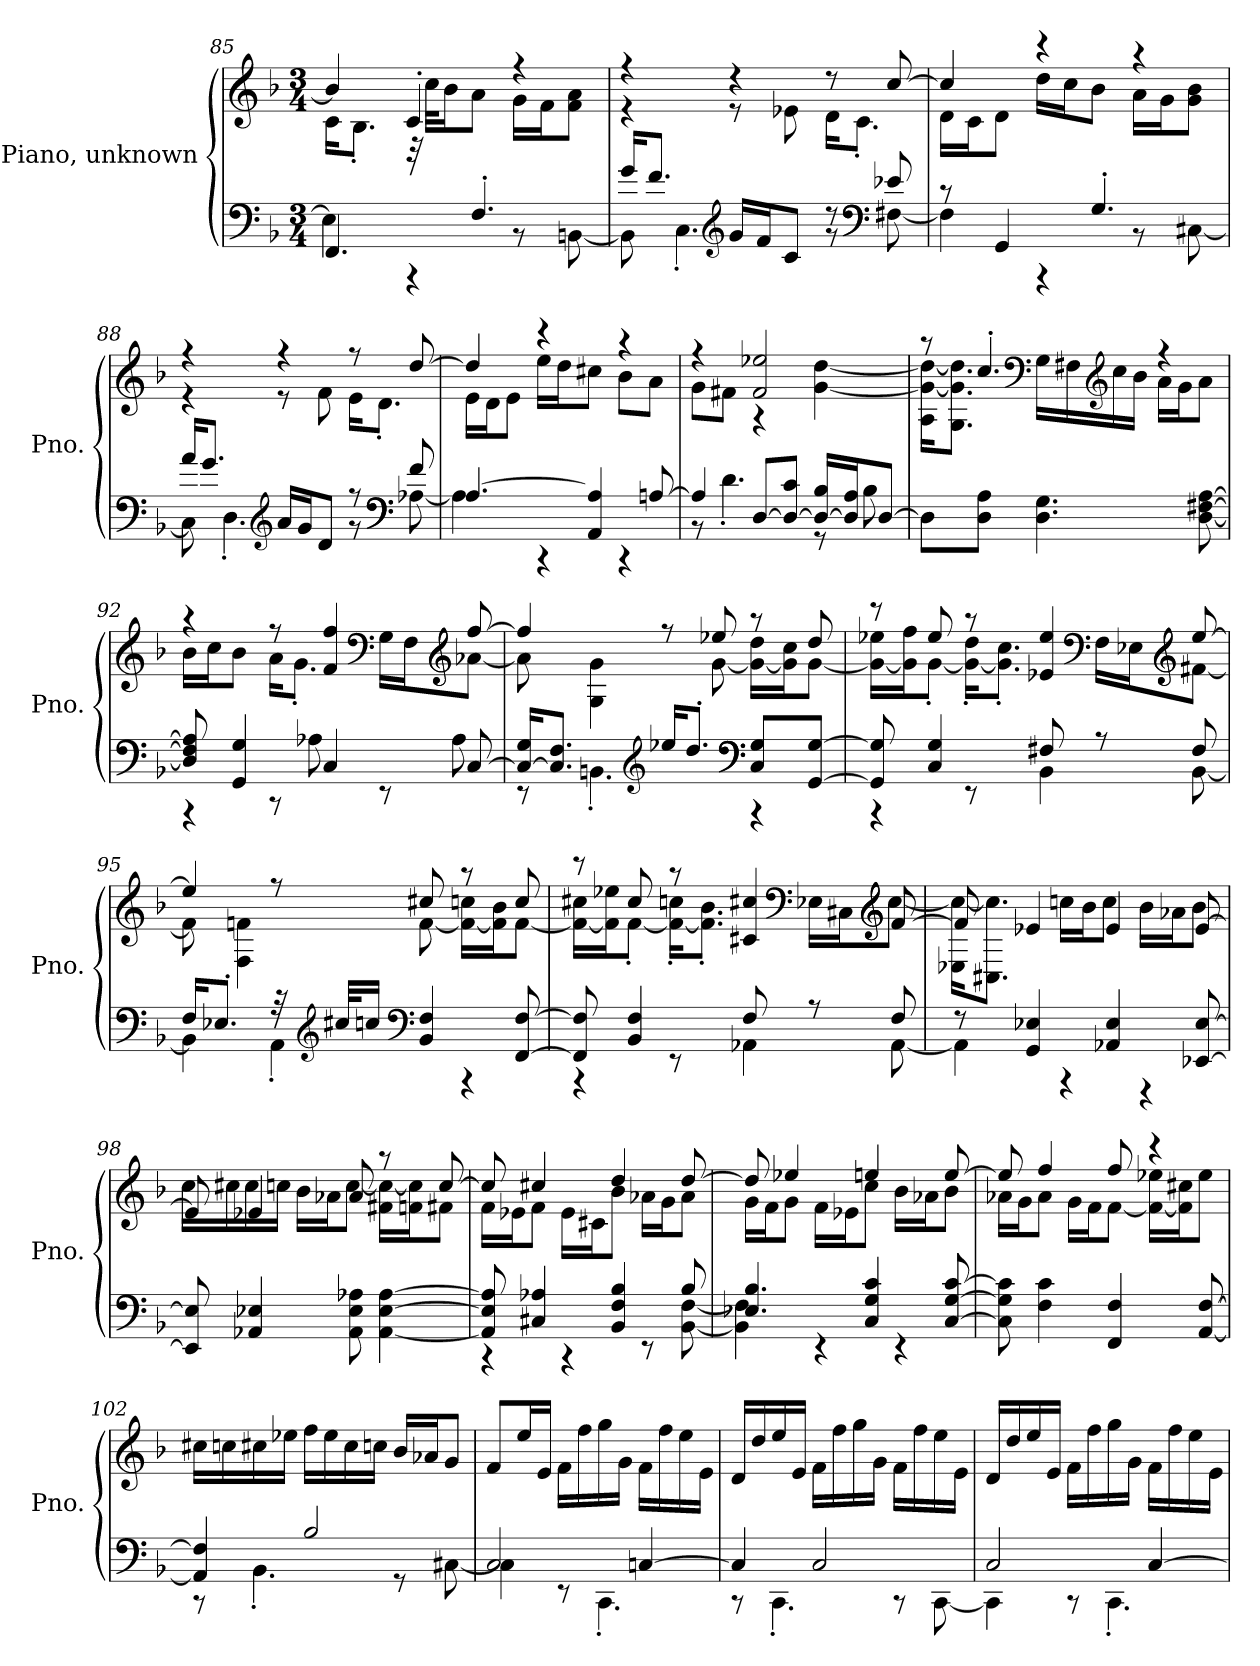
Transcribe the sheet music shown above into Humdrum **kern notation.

**kern	**kern
*part1	*part1
*staff2	*staff1
*I"Piano, unknown	*
*I'Pno.	*
*clefF4	*clefG2
*k[b-]	*k[b-]
*M3/4	*M3/4
=85	=85
*^	*^
4.FF/	4E\]	4b-/]	16c\KL
.	.	.	8.B-'\J
.	4r	4c'/	32r
.	.	.	32cc\KLL
.	.	.	16b-\J
4.F'/	.	.	8a\J
.	8r	4r	16g\LL
.	.	.	16f\J
.	[8BBn\	.	8f\ 8a\J
=86	=86	=86	=86
16g/KL	8BB\]	4r	4r
8.f/J	.	.	.
.	4.C'\	.	.
*clefG2	*	*	*
16g/LL	.	4r	8r
16f/J	.	.	.
8c/J	.	.	8e-X\
8r	8r	8r	16d\KL
.	.	.	8.c'\J
*clefF4	*	*	*
8e-X/	[8F#X\	[8cc/	.
!!LO:LB:g=z	!!
=87	=87	=87	=87
8r	4F#\]	4cc/]	16d\LL
.	.	.	16c\J
4GG/	.	.	8d\J
.	4r	4r	16dd\LL
.	.	.	16cc\J
4.G'/	.	.	8b-\J
.	8r	4r	16a\LL
.	.	.	16g\J
.	[8C#X\	.	8g\ 8b-\J
=88	=88	=88	=88
16a/KL	8C#\]	4r	4r
8.g/J	.	.	.
.	4.D'\	.	.
*clefG2	*	*	*
16a/LL	.	4r	8r
16g/J	.	.	.
8d/J	.	.	8f\
8r	8r	8r	16e\KL
.	.	.	8.d'\J
*clefF4	*	*	*
8f/	[8A-X\	[8dd/	.
=89	=89	=89	=89
[4.A/	4A-\]	4dd/]	16e\LL
.	.	.	16d\J
.	.	.	8e\J
.	4r	4r	16ee\LL
.	.	.	16dd\J
4AA/ 4A/]	.	.	8cc#X\J
.	4r	4r	8b-\L
[8An/	.	.	8a\J
!!LO:LB:g=z	!!
=90	=90	=90	=90
4A/]	8r	4r	8g\L
.	4.d'\	.	8f#X\J
[8D/L	.	2f#/ 2ee-X/	4r
8D/_ 8c/J	.	.	.
16D/_ 16B-/LL	8r	.	[4g\ [4dd\
16D/] 16A/J	.	.	.
[8D/J	8B-\	.	.
*v	*v	*	*
=91	=91	=91
8D\L]	8r	16A\ 16g\_ 16dd\_KL
.	.	8.G\ 8.g\] 8.dd\]J
8D\ 8A\J	4.cc'/	.
*	*clefF4	*
4.D\ 4.G\	.	16G\LL
.	.	16F#X\
*	*clefG2	*
.	.	16cc\
.	.	16b-\JJ
.	4r	16a\LL
.	.	16g\J
[8D\ [8F#X\ [8A\	.	8a\J
=92	=92	=92
*^	*	*
8D/] 8F#/] 8A/]	4r	4r	16b-\LL
.	.	.	16cc\J
4GG/ 4G/	.	.	8b-\J
.	8r	8r	16a\KL
.	.	.	8.g'\J
4C/	8A-X\	4f/ 4ff/	.
*	*	*clefF4	*
.	8r	.	16G\LL
.	.	.	16F\J
*	*	*clefG2	*
[8C/	8A-\	[8ff/	[8a-X\J
!!LO:LB:g=z	!!
=93	=93	=93	=93
16C/_ 16G/KL	8r	4ff/]	8a-\]
8.C/] 8.F/J	.	.	.
.	4.BBn'\	.	4G\ 4g\
*clefG2	*	*	*
16ee-X/KL	.	8r	.
8.dd'/J	.	.	.
.	.	8ee-X/	[8g\
*clefF4	*	*	*
8C/ 8G/L	4r	8r	16g\_ 16dd\LL
.	.	.	16g\] 16cc\J
[8GG/ [8G/J	.	8dd/	[8g\J
=94	=94	=94	=94
8GG/] 8G/]	4r	8r	16g\_ 16ee-X\LL
.	.	.	16g\] 16ff\J
4C/ 4G/	.	8ee-/	[8g'\J
.	8r	8r	16g\_' 16dd\'KL
.	.	.	8.g\]' 8.cc\'J
8F#X/	4BB-\	4e-X/ 4ee-/	.
*	*	*clefF4	*
8r	.	.	16F\LL
.	.	.	16E-X\J
*	*	*clefG2	*
8F#/	[8BB-\	[8ee-/	[8f#X\J
!!LO:LB:g=z	!!
=95	=95	=95	=95
16F/KL	4BB-\]	4ee-/]	8f#\]
8.E-X'/J	.	.	.
.	.	.	4F\ 4fn\
32r	4AA'\	8r	.
*clefG2	*	*	*
32cc#X/KLL	.	.	.
16ccn/JJ	.	.	.
*clefF4	*	*	*
4BB-/ 4F/	.	8cc#X/	[8f\
.	4r	8r	16f\_ 16ccn\LL
.	.	.	16f\] 16b-\J
[8FF/ [8F/	.	8cc/	[8f\J
=96	=96	=96	=96
8FF/] 8F/]	4r	8r	16f\_ 16cc#X\LL
.	.	.	16f\] 16ee-X\J
4BB-/ 4F/	.	8cc#/	[8f'\J
.	8r	8r	16f\_' 16ccn\'KL
.	.	.	8.f\]' 8.b-\'J
8F/	4AA-X\	4c#X/ 4cc#X/	.
*	*	*clefF4	*
8r	.	.	16E-X\LL
.	.	.	16C#X\J
*	*	*clefG2	*
8F/	[8AA-\	[8f/	[8cc#\J
!!LO:LB:g=z	!!
=97	=97	=97	=97
8r	4AA-\]	8f/]	16E-X\ 16cc#\_KL
.	.	.	8.C#X\ 8.cc#\]J
4GG/ 4E-X/	.	4e-X/	.
.	4r	.	16ccn\LL
.	.	.	16b-\J
4AA-X/ 4E-/	.	4e-/	8cc\J
.	4r	.	16b-\LL
.	.	.	16a-X\J
[8EE-X/ [8E-/	.	[8e-/	8b-\J
*v	*v	*	*
=98	=98	=98
8EE-/] 8E-/]	8e-/]	16cc\LL
.	.	16cc#X\
4AA-X/ 4E-X/	4e-X/	16cc#\
.	.	16ccn\JJ
.	.	16b-\LL
.	.	16a-X\J
8AA-\ 8E-\ 8A-X\	8a-/	[8cc\J
[4AA-\ [4E-\ [4A-\	8r	16f#X\ 16cc\_LL
.	.	16fn\ 16cc\]J
.	[8cc/	8f#X\J
!!LO:PB:g=z	!!
=99	=99	=99
*^	*	*
8AA-/] 8E-/] 8A-/]	4r	8cc/]	16f\LL
.	.	.	16e-X\J
4C#X/ 4A-X/	.	4cc#X/	8f\J
.	4r	.	16e-\LL
.	.	.	16c#X\J
4BB-/ 4F/ 4B-/	.	4dd/	8b-\J
.	8r	.	16a-X\LL
.	.	.	16g\J
8B-/	[8BB-\ [8F\	[8dd/	8a-\J
=100	=100	=100	=100
4.E-X/ 4.B-/	4BB-\] 4F\]	8dd/]	16g\LL
.	.	.	16f\J
.	.	4ee-X/	8g\J
.	4r	.	16f\LL
.	.	.	16e-X\J
4C/ 4G/ 4c/	.	4een/	8cc\J
.	4r	.	16b-\LL
.	.	.	16a-X\J
[8C/ [8G/ [8c/	.	[8ee/	8b-\J
*v	*v	*	*
=101	=101	=101
8C\] 8G\] 8c\]	8ee/]	16a-X\LL
.	.	16g\J
4F\ 4c\	4ff/	8a-\J
.	.	16g\LL
.	.	16f\J
4FF/ 4F/	8ff/	[8f\J
.	4r	16f\_ 16ee-X\LL
.	.	16f\] 16cc#X\J
[8AA/ [8F/	.	8ee-\J
*	*v	*v
!!LO:LB:g=z
=102	=102
*^	*
4AA/] 4F/]	8r	16cc#X\LL
.	.	16ccn\
.	4.BB-'\	16cc#X\
.	.	16ee-X\JJ
2B-/	.	16ff\LL
.	.	16ee-\
.	.	16cc#\
.	.	16ccn\JJ
.	8r	16b-/LL
.	.	16a-X/J
.	[8C#X\	8g/J
=103	=103	=103
2C/	4C#\]	8f/L
.	.	16ee/L
.	.	16e/JJ
.	8r	16f\LL
.	.	16ff\
.	4.CC'\	16gg\
.	.	16g\JJ
[4Cn/	.	16f\LL
.	.	16ff\
.	.	16ee\
.	.	16e\JJ
=104	=104	=104
4C/]	8r	16d/LL
.	.	16dd/
.	4.CC'\	16ee/
.	.	16e/JJ
2C/	.	16f\LL
.	.	16ff\
.	.	16gg\
.	.	16g\JJ
.	8r	16f\LL
.	.	16ff\
.	[8CC\	16ee\
.	.	16e\JJ
!!LO:LB:g=z
=105	=105	=105
2C/	4CC\]	16d/LL
.	.	16dd/
.	.	16ee/
.	.	16e/JJ
.	8r	16f\LL
.	.	16ff\
.	4.CC'\	16gg\
.	.	16g\JJ
[4C/	.	16f\LL
.	.	16ff\
.	.	16ee\
.	.	16e\JJ
*v	*v	*
=	=
*-	*-
